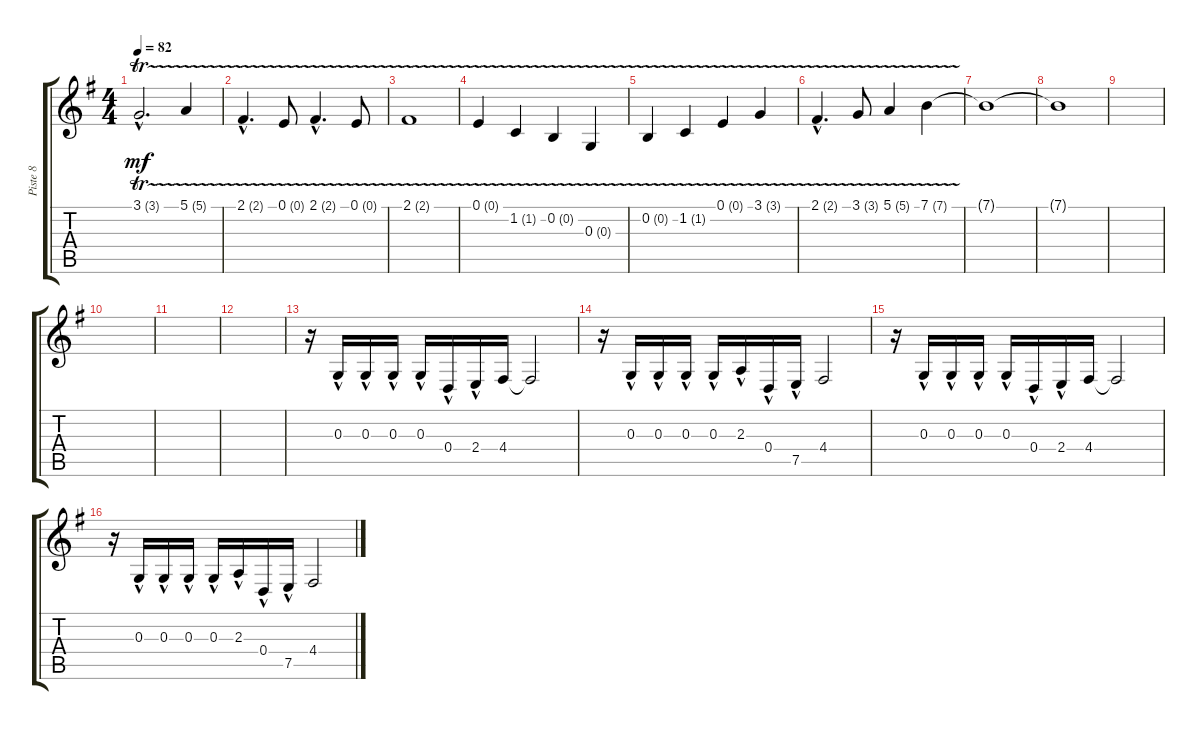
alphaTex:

\track ("Piste 8" "Piste 8") {instrument synthstrings1}
\staff {score tabs}
\tuning (E4 B3 G3 D3 A2 E2) {hide}
\ts (4 4)
\tempo 82
\clef g2
\ks g
3.1{tr (3 16) hac}.2{d dy mf} 5.1{tr (5 16)}.4 |
2.1{tr (2 16) hac}.4{d} 0.1{tr (0 16)}.8 2.1{tr (2 16) hac}.4{d} 0.1{tr (0 16)}.8 |
2.1{tr (2 16)}.1 |
0.1{tr (0 16)}.4 1.2{tr (1 16)}.4 0.2{tr (0 16)}.4 0.3{tr (0 16)}.4 |
0.2{tr (0 16)}.4 1.2{tr (1 16)}.4 0.1{tr (0 16)}.4 3.1{tr (3 16)}.4 |
2.1{tr (2 16) hac}.4{d} 3.1{tr (3 16)}.8 5.1{tr (5 16)}.4 7.1{tr (7 16)}.4 |
7.1{t}.1 |
7.1{t}.1 |
|
|
|
|
r.16 0.3{hac}.16 0.3{hac}.16 0.3{hac}.16 0.3{hac}.16 0.4{hac}.16 2.4{hac}.16 4.4.16 4.4{t}.2 |
r.16 0.3{hac}.16 0.3{hac}.16 0.3{hac}.16 0.3{hac}.16 2.3{hac}.16 0.4{hac}.16 7.5{hac}.16 4.4.2 |
r.16 0.3{hac}.16 0.3{hac}.16 0.3{hac}.16 0.3{hac}.16 0.4{hac}.16 2.4{hac}.16 4.4.16 4.4{t}.2 |
r.16 0.3{hac}.16 0.3{hac}.16 0.3{hac}.16 0.3{hac}.16 2.3{hac}.16 0.4{hac}.16 7.5{hac}.16 4.4.2
